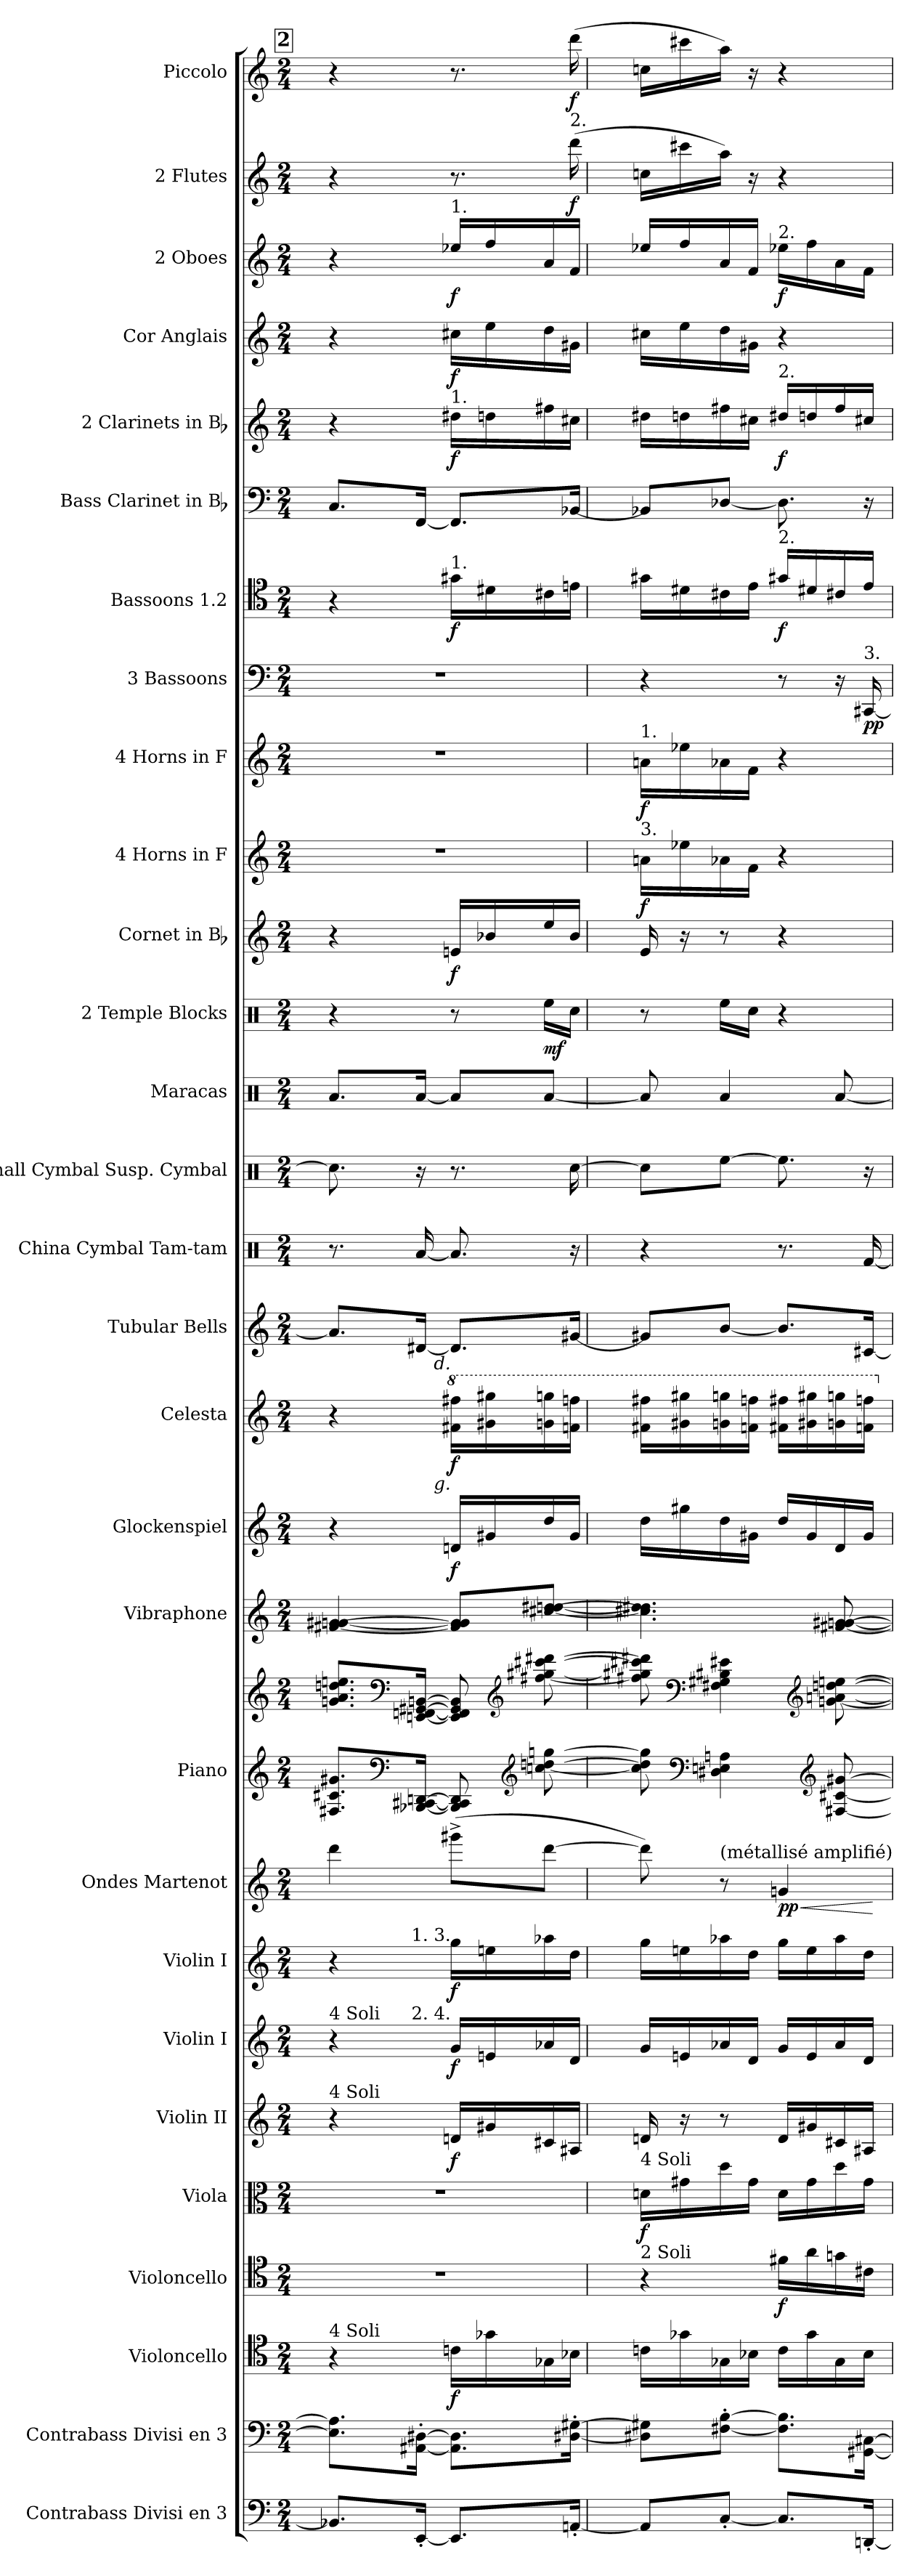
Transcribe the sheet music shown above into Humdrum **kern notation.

**kern	**kern	**kern	**dynam	**kern	**dynam	**kern	**dynam	**kern	**dynam	**kern	**dynam	**kern	**dynam	**kern	**dynam	**kern	**kern	**kern	**kern	**dynam	**kern	**dynam	**kern	**kern	**kern	**kern	**kern	**dynam	**kern	**dynam	**kern	**dynam	**kern	**dynam	**kern	**dynam	**kern	**dynam	**kern	**kern	**dynam	**kern	**dynam	**kern	**dynam	**kern	**dynam	**kern	**dynam
*part29	*part28	*part27	*part27	*part26	*part26	*part25	*part25	*part24	*part24	*part23	*part23	*part22	*part22	*part21	*part21	*part20	*part20	*part19	*part18	*part18	*part17	*part17	*part16	*part15	*part14	*part13	*part12	*part12	*part11	*part11	*part10	*part10	*part9	*part9	*part8	*part8	*part7	*part7	*part6	*part5	*part5	*part4	*part4	*part3	*part3	*part2	*part2	*part1	*part1
*staff30	*staff29	*staff28	*staff28	*staff27	*staff27	*staff26	*staff26	*staff25	*staff25	*staff24	*staff24	*staff23	*staff23	*staff22	*staff22	*staff21	*staff20	*staff19	*staff18	*staff18	*staff17	*staff17	*staff16	*staff15	*staff14	*staff13	*staff12	*staff12	*staff11	*staff11	*staff10	*staff10	*staff9	*staff9	*staff8	*staff8	*staff7	*staff7	*staff6	*staff5	*staff5	*staff4	*staff4	*staff3	*staff3	*staff2	*staff2	*staff1	*staff1
*I"Contrabass Divisi en 3	*I"Contrabass Divisi en 3	*I"Violoncello	*	*I"Violoncello	*	*I"Viola	*	*I"Violin II	*	*I"Violin I	*	*I"Violin I	*	*I"Ondes Martenot	*	*I"Piano	*	*I"Vibraphone	*I"Glockenspiel	*	*I"Celesta	*	*I"Tubular Bells	*I"China Cymbal Tam-tam	*I"Small Cymbal Susp. Cymbal	*I"Maracas	*I"2 Temple Blocks	*	*I"Cornet in Bb	*	*I"4 Horns in F	*	*I"4 Horns in F	*	*I"3 Bassoons	*	*I"Bassoons 1.2	*	*I"Bass Clarinet in Bb	*I"2 Clarinets in Bb	*	*I"Cor Anglais	*	*I"2 Oboes	*	*I"2 Flutes	*	*I"Piccolo	*
*I'Cb.	*I'Cb.	*I'Vc.	*	*I'Vc.	*	*I'Vla.	*	*I'Vln. II	*	*I'Vln. I	*	*I'Vln. I	*	*	*	*I'Pno	*	*I'Vib.	*I'Glock.	*	*I'Cel.	*	*I'Tub. B.	*	*	*	*	*	*	*	*I'Hn.	*	*I'Hn.	*	*I'Bsn.	*	*I'Bsn.	*	*I'B. Cl.	*I'Cl.	*	*I'C. A.	*	*I'Ob.	*	*I'Fl.	*	*I'Picc.	*
*clefF4	*clefF4	*clefC4	*	*clefC4	*	*clefC3	*	*clefG2	*	*clefG2	*	*clefG2	*	*clefG2	*	*clefG2	*clefG2	*clefG2	*clefG2	*	*clefG2	*	*clefG2	*clefX	*clefX	*clefX	*clefX	*	*clefG2	*	*clefG2	*	*clefG2	*	*clefF4	*	*clefC4	*	*clefF4	*clefG2	*	*clefG2	*	*clefG2	*	*clefG2	*	*clefG2	*
*ITrd7c12	*ITrd7c12	*	*	*	*	*	*	*	*	*	*	*	*	*	*	*	*	*	*ITrd-14c-24	*	*ITrd-7c-12	*	*	*	*	*	*	*	*ITrd1c2	*	*ITrd4c7	*	*ITrd4c7	*	*	*	*	*	*ITrd1c2	*ITrd1c2	*	*ITrd4c7	*	*	*	*	*	*ITrd-7c-12	*
*k[]	*k[]	*k[]	*	*k[]	*	*k[]	*	*k[]	*	*k[]	*	*k[]	*	*k[]	*	*k[]	*k[]	*k[]	*k[]	*	*k[]	*	*k[]	*k[]	*k[]	*k[]	*k[]	*	*k[b-e-]	*	*k[b-]	*	*k[b-]	*	*k[]	*	*k[]	*	*k[b-e-]	*k[b-e-]	*	*k[b-]	*	*k[]	*	*k[]	*	*k[]	*
*M2/4	*M2/4	*M2/4	*	*M2/4	*	*M2/4	*	*M2/4	*	*M2/4	*	*M2/4	*	*M2/4	*	*M2/4	*M2/4	*M2/4	*M2/4	*	*M2/4	*	*M2/4	*M2/4	*M2/4	*M2/4	*M2/4	*	*M2/4	*	*M2/4	*	*M2/4	*	*M2/4	*	*M2/4	*	*M2/4	*M2/4	*	*M2/4	*	*M2/4	*	*M2/4	*	*M2/4	*
!!LO:REH:place=s1:t=2
=3	=3	=3	=3	=3	=3	=3	=3	=3	=3	=3	=3	=3	=3	=3	=3	=3	=3	=3	=3	=3	=3	=3	=3	=3	=3	=3	=3	=3	=3	=3	=3	=3	=3	=3	=3	=3	=3	=3	=3	=3	=3	=3	=3	=3	=3	=3	=3	=3	=3
!	!	!	!	!	!	!	!	!	!	!LO:TX:a:t=4 Soli	!	!	!	!	!	!	!	!	!	!	!	!	!	!	!	!	!	!	!	!	!	!	!	!	!	!	!	!	!	!	!	!	!	!	!	!	!	!	!
!	!	!	!	!	!	!	!	!LO:TX:a:t=4 Soli	!	!	!	!	!	!	!	!	!	!	!	!	!	!	!	!	!	!	!	!	!	!	!	!	!	!	!	!	!	!	!	!	!	!	!	!	!	!	!	!	!
!	!	!LO:TX:a:t=4 Soli	!	!	!	!	!	!	!	!	!	!	!	!	!	!	!	!	!	!	!	!	!	!	!	!	!	!	!	!	!	!	!	!	!	!	!	!	!	!	!	!	!	!	!	!	!	!	!
8.BBB-XL]	8.EE] 8.AA]L	4r	.	2r	.	2r	.	4r	.	4r	.	4r	.	4ddd	.	8.F#X 8.c#X 8.g#XL	8.gn 8.a 8.ddn 8.eenL	[4f#X [4gn [4g#X	4r	.	4r	.	8.aL]	8.r	8.Rcc\]	8.Ra/L	4r	.	4r	.	2r	.	2r	.	2r	.	4r	.	8.BB-L	4r	.	4r	.	4r	.	4r	.	4r	.
*	*	*	*	*	*	*	*	*	*	*	*	*	*	*	*	*clefF4	*clefF4	*	*	*	*	*	*	*	*	*	*	*	*	*	*	*	*	*	*	*	*	*	*	*	*	*	*	*	*	*	*	*	*
[16EEE'Jk	[16AAA#X' [16DD#X'Jk	.	.	.	.	.	.	.	.	.	.	.	.	.	.	[16BBB-X [16CC#X [16DDnJk	[16EEn [16FFn [16GG#X [16BBnJk	.	.	.	.	.	[16d#XJk	[16Ra/	16r	[16Ra/Jk	.	.	.	.	.	.	.	.	.	.	.	.	[16EE-Jk	.	.	.	.	.	.	.	.	.	.
*	*	*	*	*	*	*	*	*	*	*	*	*	*	*	*	*	*	*	*	*	*8va	*	*	*	*	*	*	*	*	*	*	*	*	*	*	*	*	*	*	*	*	*	*	*	*	*	*	*	*
!	!	!	!	!	!	!	!	!	!	!	!	!	!	!	!	!	!	!	!	!	!	!	!	!	!	!	!	!	!	!	!	!	!	!	!	!	!	!	!	!	!	!	!	!LO:TX:a:t=1.	!	!	!	!	!
!	!	!	!	!	!	!	!	!	!	!	!	!	!	!	!	!	!	!	!	!	!	!	!	!	!	!	!	!	!	!	!	!	!	!	!	!	!	!	!	!LO:TX:a:t=1.	!	!	!	!	!	!	!	!	!
!	!	!	!	!	!	!	!	!	!	!	!	!	!	!	!	!	!	!	!	!	!	!	!	!	!	!	!	!	!	!	!	!	!	!	!	!	!LO:TX:a:t=1.	!	!	!	!	!	!	!	!	!	!	!	!
!	!	!	!	!	!	!	!	!	!	!	!	!	!	!	!	!	!	!	!	!	!LO:TX:b:i:rj:t=g.	!	!	!	!	!	!	!	!	!	!	!	!	!	!	!	!	!	!	!	!	!	!	!	!	!	!	!	!
!	!	!	!	!	!	!	!	!	!	!	!	!	!	!	!	!	!	!	!	!	!LO:TX:a:i:rj:t=d.	!	!	!	!	!	!	!	!	!	!	!	!	!	!	!	!	!	!	!	!	!	!	!	!	!	!	!	!
!	!	!	!	!	!	!	!	!	!	!	!	!LO:TX:a:rj:t=1. 3.	!	!	!	!	!	!	!	!	!	!	!	!	!	!	!	!	!	!	!	!	!	!	!	!	!	!	!	!	!	!	!	!	!	!	!	!	!
!	!	!	!	!	!	!	!	!	!	!LO:TX:a:rj:t=2. 4.	!	!	!	!	!	!	!	!	!	!	!	!	!	!	!	!	!	!	!	!	!	!	!	!	!	!	!	!	!	!	!	!	!	!	!	!	!	!	!
8.EEEL]	8.AAA#] 8.DD#]L	16cnLL	f	.	.	.	.	16dnLL	f	16gLL	f	16ggLL	f	(8ggg#X^L	.	8BBB-] 8CC#] 8DD]	8EE] 8FF] 8GG#] 8BB]	8f#] 8g] 8g#]L	16dddnLL	f	16fff#X 16ffff#XLL	f	8.d#L]	8.Ra/]	8.r	8Ra/L]	8r	.	16dnLL	f	.	.	.	.	.	.	16g#XLL	f	8.EE-L]	16cc#XLL	f	16f#XLL	f	16ee-X/LL	f	8.r	.	8.r	.
.	.	16g-X	.	.	.	.	.	16g#X	.	16en	.	16een	.	.	.	.	.	.	16ggg#X	.	16ggg#X 16gggg#X	.	.	.	.	.	.	.	16a-X	.	.	.	.	.	.	.	16d#X	.	.	16ccn	.	16a	.	16ff	.	.	.	.	.
*	*	*	*	*	*	*	*	*	*	*	*	*	*	*	*	*clefG2	*clefG2	*	*	*	*	*	*	*	*	*	*	*	*	*	*	*	*	*	*	*	*	*	*	*	*	*	*	*	*	*	*	*	*
.	.	16G-X	.	.	.	.	.	16c#X	.	16a-X	.	16aa-X	.	[8dddJ	.	[8ccn [8ddn [8ggn	[8ff#X [8gg#X [8ccc#X [8ddd#X	[8cc#X [8ddn [8dd#XJ	16dddd	.	16gggn 16ggggn	.	.	.	.	[8Ra/J	16Ree\LL	mf	16dd	.	.	.	.	.	.	.	16c#X	.	.	16een	.	16g	.	16a	.	.	.	.	.
!	!	!	!	!	!	!	!	!	!	!	!	!	!	!	!	!	!	!	!	!	!	!	!	!	!	!	!	!	!	!	!	!	!	!	!	!	!	!	!	!	!	!	!	!	!	!LO:TX:a:t=2.	!	!	!
[16AAAn'Jk	[16DD#X' [16GG#X'Jk	16B-XJJ	.	.	.	.	.	16A#XJJ	.	16dJJ	.	16ddJJ	.	.	.	.	.	.	16ggg#JJ	.	16fffn 16ffffnJJ	.	[16g#XJk	16r	[16Rcc\	.	16Rcc\JJ	.	16a-JJ	.	.	.	.	.	.	.	16enJJ	.	[16AA-XJk	16bnJJ	.	16c#XJJ	.	16fJJ	.	(16ddd	f	(16dddd	f
=4	=4	=4	=4	=4	=4	=4	=4	=4	=4	=4	=4	=4	=4	=4	=4	=4	=4	=4	=4	=4	=4	=4	=4	=4	=4	=4	=4	=4	=4	=4	=4	=4	=4	=4	=4	=4	=4	=4	=4	=4	=4	=4	=4	=4	=4	=4	=4	=4	=4
!	!	!	!	!	!	!	!	!	!	!	!	!	!	!	!	!	!	!	!	!	!	!	!	!	!	!	!	!	!	!	!	!	!LO:TX:a:t=1.	!	!	!	!	!	!	!	!	!	!	!	!	!	!	!	!
!	!	!	!	!	!	!	!	!	!	!	!	!	!	!	!	!	!	!	!	!	!	!	!	!	!	!	!	!	!	!	!LO:TX:a:t=3.	!	!	!	!	!	!	!	!	!	!	!	!	!	!	!	!	!	!
!	!	!	!	!	!	!LO:TX:a:t=4 Soli	!	!	!	!	!	!	!	!	!	!	!	!	!	!	!	!	!	!	!	!	!	!	!	!	!	!	!	!	!	!	!	!	!	!	!	!	!	!	!	!	!	!	!
!	!	!	!	!LO:TX:a:t=2 Soli	!	!	!	!	!	!	!	!	!	!	!	!	!	!	!	!	!	!	!	!	!	!	!	!	!	!	!	!	!	!	!	!	!	!	!	!	!	!	!	!	!	!	!	!	!
8AAAL]	8DD#X] 8GG#X]L	16cnLL	.	4r	.	16dnLL	f	16dn	.	16gLL	.	16ggLL	.	8ddd])	.	8cc] 8dd] 8gg]	8ff#X] 8gg#X] 8ccc#X] 8ddd#X]	4.cc#X] 4.ddn] 4.dd#X]	16ddddLL	.	16fff#X 16ffff#XLL	.	8g#XL]	4r	8Rcc\L]	8Ra/]	8r	.	16d	.	16dnLL	f	16dnLL	f	4r	.	16g#XLL	.	8AA-XL]	16cc#XLL	.	16f#XLL	.	16ee-X/LL	.	16ccnLL	.	16cccnLL	.
.	.	16g-X	.	.	.	16g#X	.	16r	.	16en	.	16een	.	.	.	.	.	.	16gggg#X	.	16ggg#X 16gggg#X	.	.	.	.	.	.	.	16r	.	16a-X	.	16a-X	.	.	.	16d#X	.	.	16ccn	.	16a	.	16ff	.	16ccc#X	.	16cccc#X	.
*	*	*	*	*	*	*	*	*	*	*	*	*	*	*	*	*clefF4	*clefF4	*	*	*	*	*	*	*	*	*	*	*	*	*	*	*	*	*	*	*	*	*	*	*	*	*	*	*	*	*	*	*	*
!	!	!	!	!	!	!	!	!	!	!	!	!	!	!LO:TX:a:t=(métallisé amplifié)	!	!	!	!	!	!	!	!	!	!	!	!	!	!	!	!	!	!	!	!	!	!	!	!	!	!	!	!	!	!	!	!	!	!	!
[8CC'J	[8FF#X' [8BB'J	16G-X	.	.	.	16dd	.	8r	.	16a-X	.	16aa-X	.	8r	.	4D#X 4En 4An	4F#X 4G#X 4B#X 4e#X	.	16dddd	.	16gggn 16ggggn	.	[8bJ	.	[8Ree\J	4Ra/	16Ree\LL	.	8r	.	16d-X	.	16d-X	.	.	.	16c#X	.	[8C-XJ	16een	.	16g	.	16a	.	16aaJJ)	.	16aaaJJ)	.
.	.	16B-XJJ	.	.	.	16g#JJ	.	.	.	16dJJ	.	16ddJJ	.	.	.	.	.	.	16ggg#XJJ	.	16fffn 16ffffnJJ	.	.	.	.	.	16Rcc\JJ	.	.	.	16B-JJ	.	16B-JJ	.	.	.	16eJJ	.	.	16bnJJ	.	16c#XJJ	.	16fJJ	.	16r	.	16r	.
!	!	!	!	!	!	!	!	!	!	!	!	!	!	!	!	!	!	!	!	!	!	!	!	!	!	!	!	!	!	!	!	!	!	!	!	!	!	!	!	!	!	!	!	!LO:TX:a:t=2.	!	!	!	!	!
!	!	!	!	!	!	!	!	!	!	!	!	!	!	!	!	!	!	!	!	!	!	!	!	!	!	!	!	!	!	!	!	!	!	!	!	!	!	!	!	!LO:TX:a:t=2.	!	!	!	!	!	!	!	!	!
!	!	!	!	!	!	!	!	!	!	!	!	!	!	!	!	!	!	!	!	!	!	!	!	!	!	!	!	!	!	!	!	!	!	!	!	!	!LO:TX:a:t=2.	!	!	!	!	!	!	!	!	!	!	!	!
!	!	!	!	!	!	!	!	!	!	!	!	!	!	!	!LO:HP:b	!	!	!	!	!	!	!	!	!	!	!	!	!	!	!	!	!	!	!	!	!	!	!	!	!	!	!	!	!	!	!	!	!	!
8.CCL]	8.FF#] 8.BB]L	16cLL	.	16f#XLL	f	16dLL	.	16dLL	.	16gLL	.	16ggLL	.	4gn	< pp	.	.	.	16ddddLL	.	16fff#X 16ffff#XLL	.	8.bL]	8.r	8.Ree\]	.	4r	.	4r	.	4r	.	4r	.	8r	.	16g#X/LL	f	8.C-]	16cc#X/LL	f	4r	.	16ee-XLL	f	4r	.	4r	.
.	.	16g-	.	16a	.	16g#	.	16g#X	.	16e	.	16ee	.	.	.	.	.	.	16ggg#	.	16ggg#X 16gggg#X	.	.	.	.	.	.	.	.	.	.	.	.	.	.	.	16d#X	.	.	16ccn	.	.	.	16ff	.	.	.	.	.
*	*	*	*	*	*	*	*	*	*	*	*	*	*	*	*	*clefG2	*clefG2	*	*	*	*	*	*	*	*	*	*	*	*	*	*	*	*	*	*	*	*	*	*	*	*	*	*	*	*	*	*	*	*
.	.	16G-	.	16gn	.	16dd	.	16c#X	.	16a-	.	16aa-	.	.	.	[8F#X [8c#X [8g#X	[8gn [8an [8ddn [8een	[8f#X [8gn [8g#X	16ddd	.	16gggn 16ggggn	.	.	.	.	[8Ra/	.	.	.	.	.	.	.	.	16r	.	16c#X	.	.	16ee	.	.	.	16a	.	.	.	.	.
!	!	!	!	!	!	!	!	!	!	!	!	!	!	!	!	!	!	!	!	!	!	!	!	!	!	!	!	!	!	!	!	!	!	!	!LO:TX:a:t=3.	!	!	!	!	!	!	!	!	!	!	!	!	!	!
[16DDDn'Jk	[16GGG#X [16CC#XJk	16B-JJ	.	16c#XJJ	.	16g#JJ	.	16A#XJJ	.	16dJJ	.	16ddJJ	.	.	.	.	.	.	16ggg#JJ	.	16fffn 16ffffnJJ	.	[16c#XJk	[16Rf/	16r	.	.	.	.	.	.	.	.	.	[16CC#X	pp	16eJJ	.	16r	16bnJJ	.	.	.	16fJJ	.	.	.	.	.
.	.	.	.	.	.	.	.	.	.	.	.	.	.	.	[	.	.	.	.	.	.	.	.	.	.	.	.	.	.	.	.	.	.	.	.	.	.	.	.	.	.	.	.	.	.	.	.	.	.
*	*	*	*	*	*	*	*	*	*	*	*	*	*	*	*	*	*	*	*	*	*X8va	*	*	*	*	*	*	*	*	*	*	*	*	*	*	*	*	*	*	*	*	*	*	*	*	*	*	*	*
=	=	=	=	=	=	=	=	=	=	=	=	=	=	=	=	=	=	=	=	=	=	=	=	=	=	=	=	=	=	=	=	=	=	=	=	=	=	=	=	=	=	=	=	=	=	=	=	=	=
*-	*-	*-	*-	*-	*-	*-	*-	*-	*-	*-	*-	*-	*-	*-	*-	*-	*-	*-	*-	*-	*-	*-	*-	*-	*-	*-	*-	*-	*-	*-	*-	*-	*-	*-	*-	*-	*-	*-	*-	*-	*-	*-	*-	*-	*-	*-	*-	*-	*-
